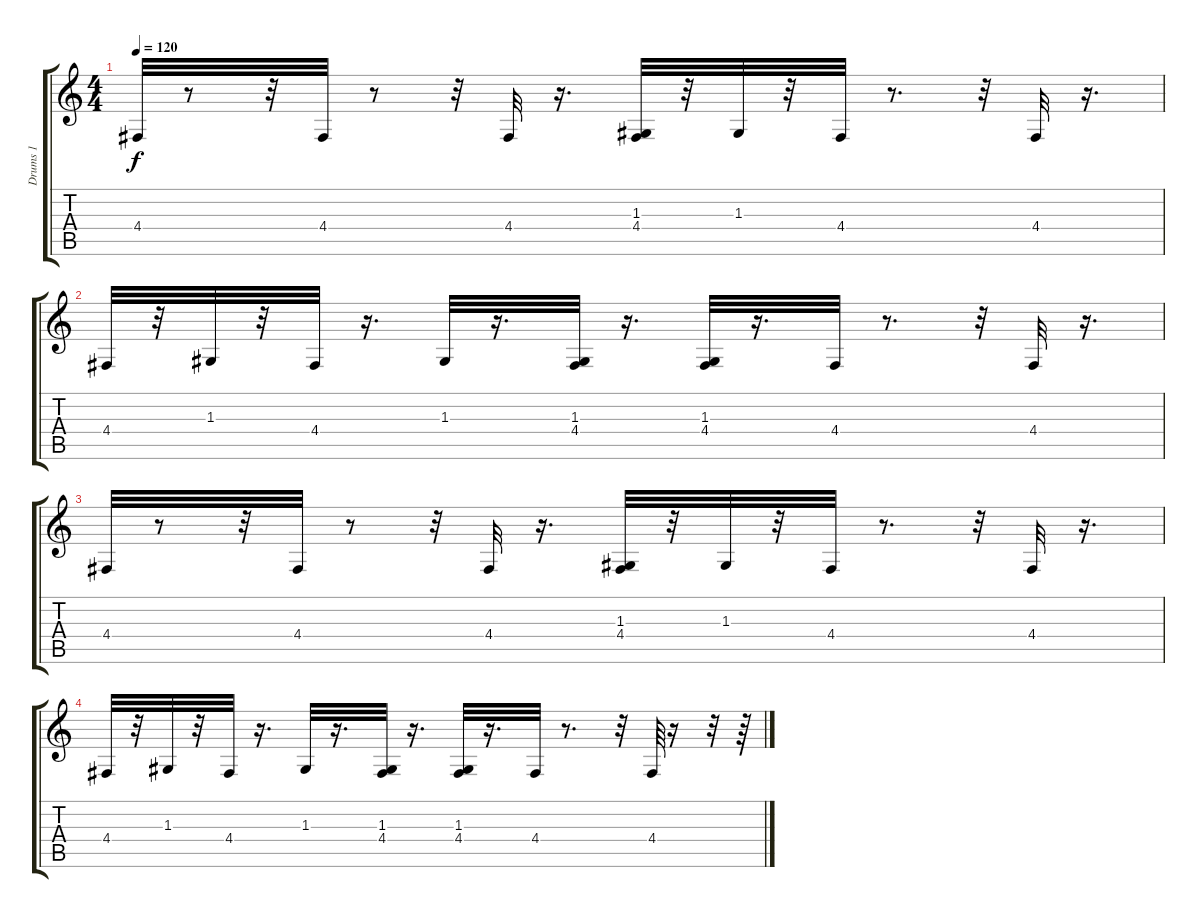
\track ("Drums 1" "Drums 1") {instrument synthdrum}
\staff {score tabs}
\tuning (E4 B3 G3 D3 A2 E2) {hide}
\ts (4 4)
\tempo 120
\clef g2
\ks c
4.4.32{dy f} r.8 r.32 4.4.32 r.8 r.32 4.4.32 r.16{d} (1.3 4.4).32 r.32 1.3.32 r.32 4.4.32 r.8{d} r.32 4.4.32 r.16{d} |
4.4.32 r.32 1.3.32 r.32 4.4.32 r.16{d} 1.3.32 r.16{d} (1.3 4.4).32 r.16{d} (1.3 4.4).32 r.16{d} 4.4.32 r.8{d} r.32 4.4.32 r.16{d} |
4.4.32 r.8 r.32 4.4.32 r.8 r.32 4.4.32 r.16{d} (1.3 4.4).32 r.32 1.3.32 r.32 4.4.32 r.8{d} r.32 4.4.32 r.16{d} |
4.4.32 r.32 1.3.32 r.32 4.4.32 r.16{d} 1.3.32 r.16{d} (1.3 4.4).32 r.16{d} (1.3 4.4).32 r.16{d} 4.4.32 r.8{d} r.32 4.4.64 r.16 r.32 r.64
